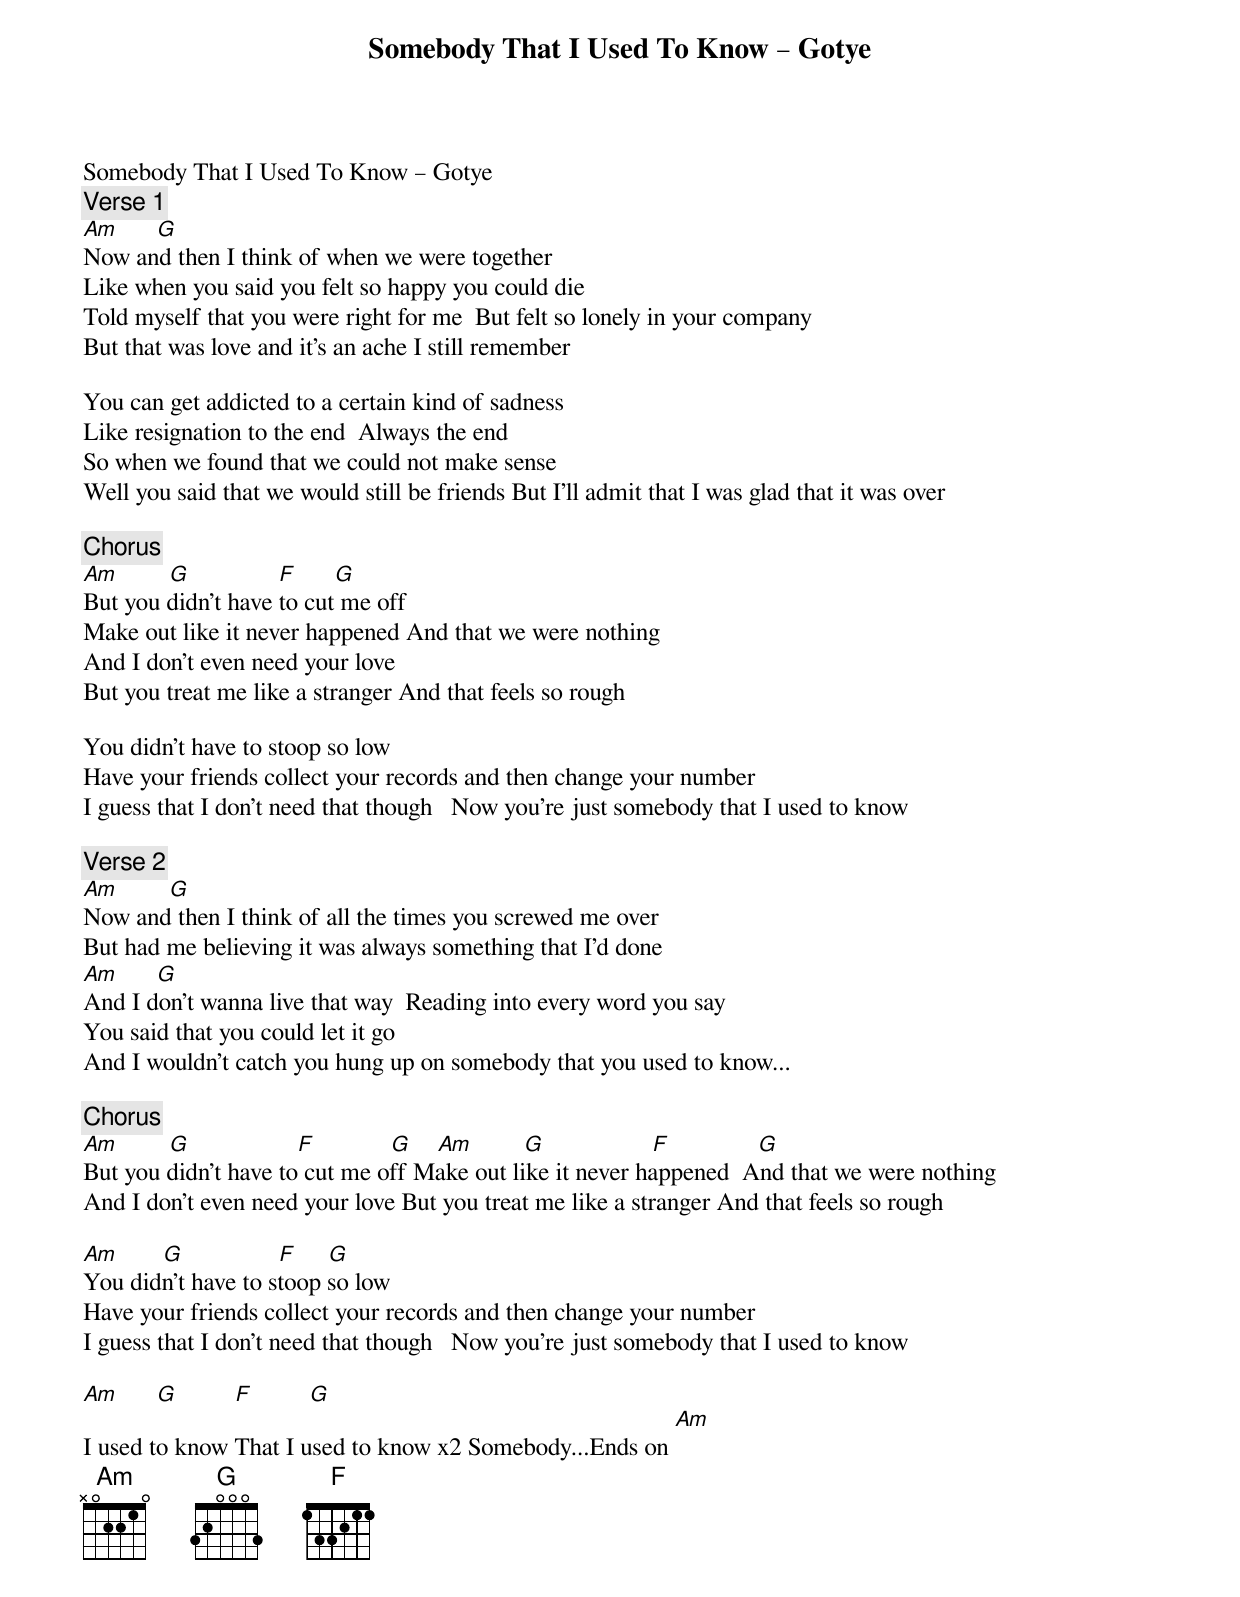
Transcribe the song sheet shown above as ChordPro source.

{title: Somebody That I Used To Know – Gotye}
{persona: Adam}
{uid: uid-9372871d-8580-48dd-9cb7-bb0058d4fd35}
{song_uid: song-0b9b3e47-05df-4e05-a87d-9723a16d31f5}


Somebody That I Used To Know – Gotye
{comment: Verse 1}
[Am]      [G]
Now and then I think of when we were together
Like when you said you felt so happy you could die
Told myself that you were right for me 	But felt so lonely in your company
But that was love and it's an ache I still remember

You can get addicted to a certain kind of sadness
Like resignation to the end		Always the end
So when we found that we could not make sense
Well you said that we would still be friends	But I'll admit that I was glad that it was over

{comment: Chorus}
[Am]      		[G]              [F]    		[G]
But you didn't have to cut me off
Make out like it never happened	And that we were nothing
And I don't even need your love
But you treat me like a stranger	And that feels so rough

You didn't have to stoop so low
Have your friends collect your records and then change your number
I guess that I don't need that though	  Now you're just somebody that I used to know

{comment: Verse 2}
[Am]       	[G]
Now and then I think of all the times you screwed me over
But had me believing it was always something that I'd done
[Am]      [G]
And I don't wanna live that way 	Reading into every word you say
You said that you could let it go
And I wouldn't catch you hung up on somebody that you used to know...

{comment: Chorus}
[Am]      		[G]                 [F]    	       [G]	   [Am]      		[G]                 [F]    	       		[G]
But you didn't have to cut me off Make out like it never happened	 And that we were nothing
And I don't even need your love	But you treat me like a stranger	And that feels so rough

[Am]      	[G]              	[F]    	[G]
You didn't have to stoop so low
Have your friends collect your records and then change your number
I guess that I don't need that though	  Now you're just somebody that I used to know

[Am]      [G]       		[F]         [G]
I used to know	That I used to know x2	Somebody...Ends on [Am]
